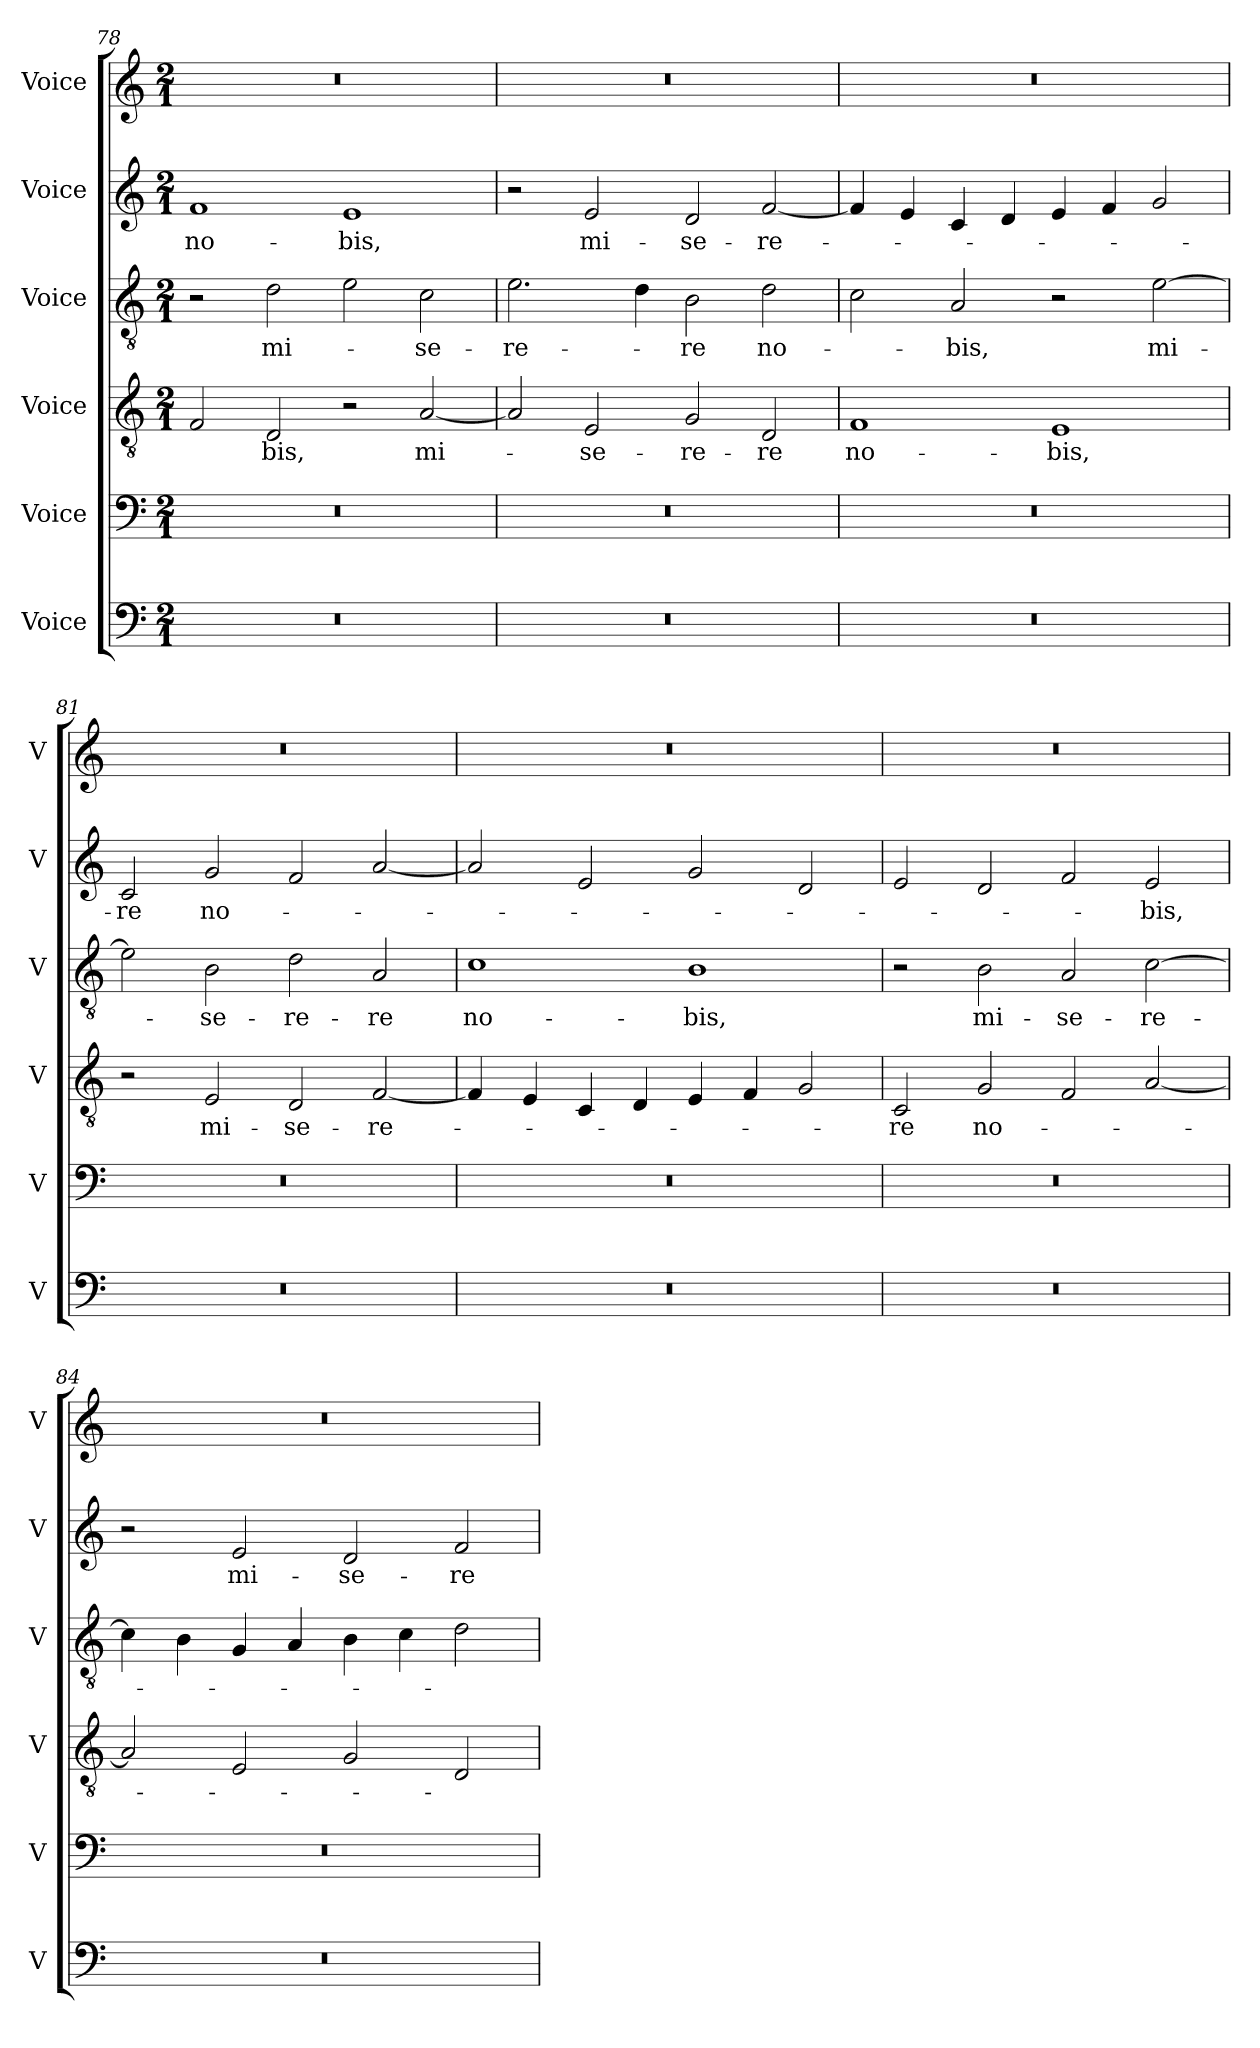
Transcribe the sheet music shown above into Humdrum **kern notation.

**kern	**kern	**kern	**text	**kern	**text	**kern	**text	**kern
*part6	*part5	*part4	*part4	*part3	*part3	*part2	*part2	*part1
*staff6	*staff5	*staff4	*staff4	*staff3	*staff3	*staff2	*staff2	*staff1
*I"Voice	*I"Voice	*I"Voice	*	*I"Voice	*	*I"Voice	*	*I"Voice
*I'V	*I'V	*I'V	*	*I'V	*	*I'V	*	*I'V
*clefF4	*clefF4	*clefGv2	*	*clefGv2	*	*clefG2	*	*clefG2
*k[]	*k[]	*k[]	*	*k[]	*	*k[]	*	*k[]
*M2/1	*M2/1	*M2/1	*	*M2/1	*	*M2/1	*	*M2/1
=78	=78	=78	=78	=78	=78	=78	=78	=78
!	!	!	!	!	!	!	!LO:LY:b	!
0r	0r	2F/	.	2r	.	1f	no-	0r
!	!	!	!LO:LY:b	!	!LO:LY:b	!	!	!
.	.	2D/	-bis,	2d\	mi-	.	.	.
!	!	!	!	!	!	!	!LO:LY:b	!
.	.	2r	.	2e\	.	1e	-bis,	.
!	!	!	!LO:LY:b	!	!LO:LY:b	!	!	!
.	.	[2A/	mi-	2c\	-se-	.	.	.
=79	=79	=79	=79	=79	=79	=79	=79	=79
!	!	!	!	!	!LO:LY:b	!	!	!
0r	0r	2A/]	.	2.e\	-re-	2r	.	0r
!	!	!	!LO:LY:b	!	!	!	!LO:LY:b	!
.	.	2E/	-se-	.	.	2e/	mi-	.
.	.	.	.	4d\	.	.	.	.
!	!	!	!LO:LY:b	!	!LO:LY:b	!	!LO:LY:b	!
.	.	2G/	-re-	2B\	-re	2d/	-se-	.
!	!	!	!LO:LY:b	!	!LO:LY:b	!	!LO:LY:b	!
.	.	2D/	-re	2d\	no-	[2f/	-re-	.
!!LO:LB:g=z
=80	=80	=80	=80	=80	=80	=80	=80	=80
!	!	!	!LO:LY:b	!	!	!	!	!
0r	0r	1F	no-	2c\	.	4f/]	.	0r
.	.	.	.	.	.	4e/	.	.
!	!	!	!	!	!LO:LY:b	!	!	!
.	.	.	.	2A/	-bis,	4c/	.	.
.	.	.	.	.	.	4d/	.	.
!	!	!	!LO:LY:b	!	!	!	!	!
.	.	1E	-bis,	2r	.	4e/	.	.
.	.	.	.	.	.	4f/	.	.
!	!	!	!	!	!LO:LY:b	!	!	!
.	.	.	.	[2e\	mi-	2g/	.	.
=81	=81	=81	=81	=81	=81	=81	=81	=81
!	!	!	!	!	!	!	!LO:LY:b	!
0r	0r	2r	.	2e\]	.	2c/	-re	0r
!	!	!	!LO:LY:b	!	!LO:LY:b	!	!LO:LY:b	!
.	.	2E/	mi-	2B\	-se-	2g/	no-	.
!	!	!	!LO:LY:b	!	!LO:LY:b	!	!	!
.	.	2D/	-se-	2d\	-re-	2f/	.	.
!	!	!	!LO:LY:b	!	!LO:LY:b	!	!	!
.	.	[2F/	-re-	2A/	-re	[2a/	.	.
=82	=82	=82	=82	=82	=82	=82	=82	=82
!	!	!	!	!	!LO:LY:b	!	!	!
0r	0r	4F/]	.	1c	no-	2a/]	.	0r
.	.	4E/	.	.	.	.	.	.
.	.	4C/	.	.	.	2e/	.	.
.	.	4D/	.	.	.	.	.	.
!	!	!	!	!	!LO:LY:b	!	!	!
.	.	4E/	.	1B	-bis,	2g/	.	.
.	.	4F/	.	.	.	.	.	.
.	.	2G/	.	.	.	2d/	.	.
!!LO:PB:g=z
=83	=83	=83	=83	=83	=83	=83	=83	=83
!	!	!	!LO:LY:b	!	!	!	!	!
0r	0r	2C/	-re	2r	.	2e/	.	0r
!	!	!	!LO:LY:b	!	!LO:LY:b	!	!	!
.	.	2G/	no-	2B\	mi-	2d/	.	.
!	!	!	!	!	!LO:LY:b	!	!	!
.	.	2F/	.	2A/	-se-	2f/	.	.
!	!	!	!	!	!LO:LY:b	!	!LO:LY:b	!
.	.	[2A/	.	[2c\	-re-	2e/	-bis,	.
=84	=84	=84	=84	=84	=84	=84	=84	=84
0r	0r	2A/]	.	4c\]	.	2r	.	0r
.	.	.	.	4B\	.	.	.	.
!	!	!	!	!	!	!	!LO:LY:b	!
.	.	2E/	.	4G/	.	2e/	mi-	.
.	.	.	.	4A/	.	.	.	.
!	!	!	!	!	!	!	!LO:LY:b	!
.	.	2G/	.	4B\	.	2d/	-se-	.
.	.	.	.	4c\	.	.	.	.
!	!	!	!	!	!	!	!LO:LY:b	!
.	.	2D/	.	2d\	.	2f/	-re-	.
=	=	=	=	=	=	=	=	=
*-	*-	*-	*-	*-	*-	*-	*-	*-
